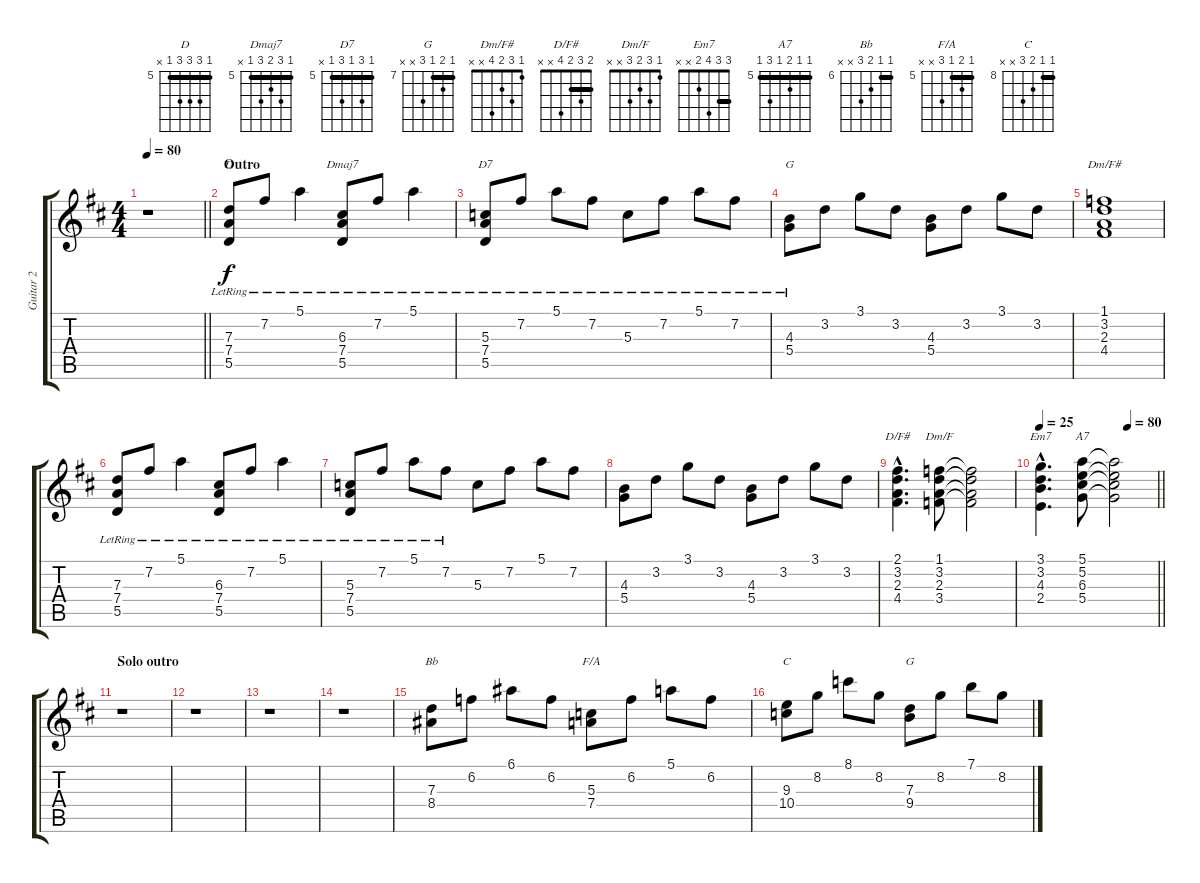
\track ("Guitar 2" "Guitar 2") {instrument overdrivenguitar}
\staff {score tabs}
\tuning (E4 B3 G3 D3 A2 E2) {hide}
\chord ("D" 5 7 7 7 5 x) {firstfret 5 barre 5}
\chord ("Dmaj7" 5 7 6 7 5 x) {firstfret 5 barre 5}
\chord ("D7" 5 7 5 7 5 x) {firstfret 5 barre 5}
\chord ("G" 3 3 4 5 5 3) {barre 3}
\chord ("Dm/F#" 1 3 2 4 x x)
\chord ("D/F#" 2 3 2 4 x x) {barre 2}
\chord ("Dm/F" 1 3 2 3 x x)
\chord ("Em7" 3 3 4 2 x x) {barre 3}
\chord ("A7" 5 5 6 5 7 5) {firstfret 5 barre 5}
\chord ("Bb" 6 6 7 8 x x) {firstfret 6 barre 6}
\chord ("F/A" 5 6 5 7 x x) {firstfret 5 barre 5}
\chord ("C" 8 8 9 10 x x) {firstfret 8 barre 8}
\chord ("G" 7 8 7 9 x x) {firstfret 7 barre 7}
\ts (4 4)
\tempo 80
\clef g2
\barLineRight lightlight
\ks d
r.1{dy f} |
\section ("" "Outro")
(7.3{lr} 7.4{lr} 5.5{lr}).8{ch "D"} 7.2{lr}.8 5.1{lr}.4 (6.3{lr} 7.4{lr} 5.5{lr}).8{ch "Dmaj7"} 7.2{lr}.8 5.1{lr}.4 |
(5.3{lr} 7.4{lr} 5.5{lr}).8{ch "D7"} 7.2{lr}.8 5.1{lr}.8 7.2{lr}.8 5.3{lr}.8 7.2{lr}.8 5.1{lr}.8 7.2{lr}.8 |
(4.3{lr} 5.4{lr}).8{ch "G"} 3.2.8 3.1.8 3.2.8 (4.3 5.4).8 3.2.8 3.1.8 3.2.8 |
(1.1 3.2 2.3 4.4).1{ch "Dm/F#"} |
(7.3{lr} 7.4{lr} 5.5{lr}).8 7.2{lr}.8 5.1{lr}.4 (6.3{lr} 7.4{lr} 5.5{lr}).8 7.2{lr}.8 5.1{lr}.4 |
(5.3{lr} 7.4{lr} 5.5{lr}).8 7.2{lr}.8 5.1{lr}.8 7.2{lr}.8 5.3.8 7.2.8 5.1.8 7.2.8 |
(4.3 5.4).8 3.2.8 3.1.8 3.2.8 (4.3 5.4).8 3.2.8 3.1.8 3.2.8 |
(2.1{hac} 3.2{hac} 2.3{hac} 4.4{hac}).4{d ch "D/F#"} (1.1 3.2 2.3 3.4).8{ch "Dm/F"} (1.1{t} 3.2{t} 2.3{t} 3.4{t}).2 |
\tempo 25
\tempo (80 0.75)
\barLineRight lightlight
(3.1{hac} 3.2{hac} 4.3{hac} 2.4{hac}).4{d ch "Em7"} (5.1 5.2 6.3 5.4).8{ch "A7"} (5.1{t} 5.2{t} 6.3{t} 5.4{t}).2 |
\section ("" "Solo outro")
r.1 |
r.1 |
r.1 |
r.1 |
(7.3 8.4).8{ch "Bb"} 6.2.8 6.1.8 6.2.8 (5.3 7.4).8{ch "F/A"} 6.2.8 5.1.8 6.2.8 |
(9.3 10.4).8{ch "C"} 8.2.8 8.1.8 8.2.8 (7.3 9.4).8{ch "G"} 8.2.8 7.1.8 8.2.8
